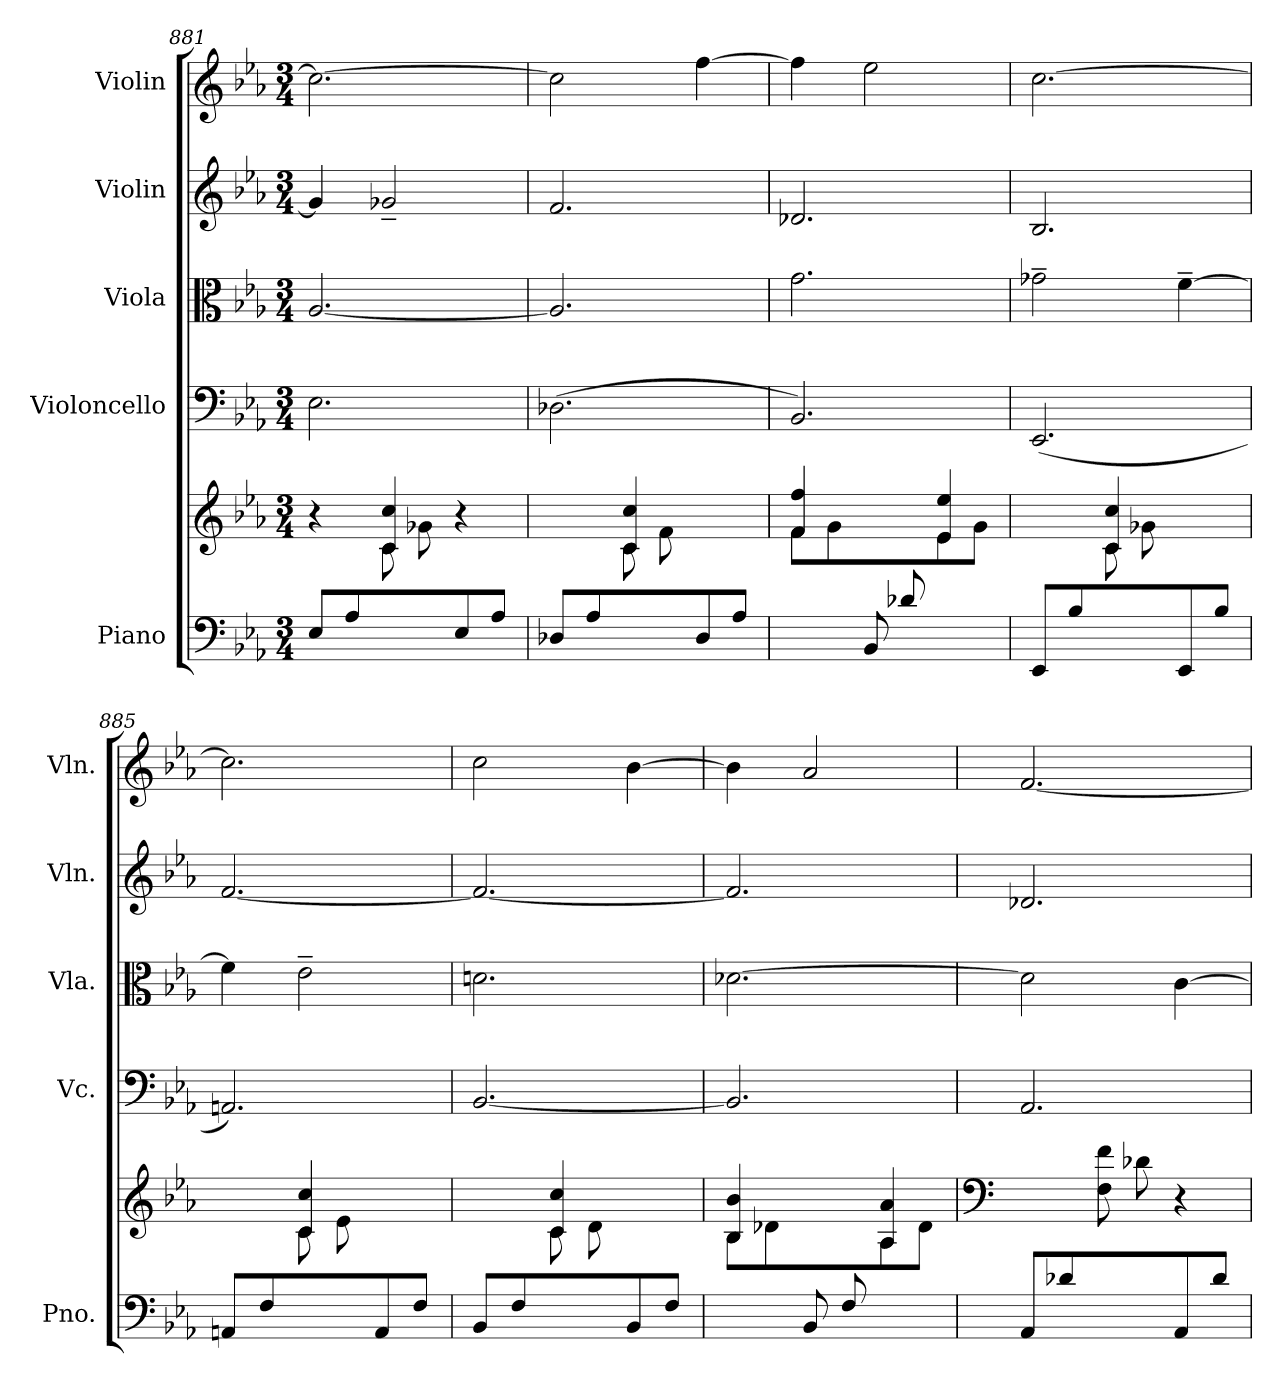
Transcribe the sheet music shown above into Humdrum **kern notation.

**kern	**kern	**kern	**kern	**kern	**kern
*part5	*part5	*part4	*part3	*part2	*part1
*staff6	*staff5	*staff4	*staff3	*staff2	*staff1
*I"Piano	*	*I"Violoncello	*I"Viola	*I"Violin	*I"Violin
*I'Pno.	*	*I'Vc.	*I'Vla.	*I'Vln.	*I'Vln.
*clefF4	*clefG2	*clefF4	*clefC3	*clefG2	*clefG2
*k[b-e-a-]	*k[b-e-a-]	*k[b-e-a-]	*k[b-e-a-]	*k[b-e-a-]	*k[b-e-a-]
*M3/4	*M3/4	*M3/4	*M3/4	*M3/4	*M3/4
=881	=881	=881	=881	=881	=881
*	*^	*	*	*	*
8E-/L	4r	4ryy	2.E-\	[2.A-/	4g/]	2.cc\_
8A-/	.	.	.	.	.	.
4ryy	4c/ 4cc/	8c\	.	.	2g-X~/	.
.	.	8g-X\	.	.	.	.
8E-/	4r	4ryy	.	.	.	.
8A-/J	.	.	.	.	.	.
!!LO:PB:g=z
=882	=882	=882	=882	=882	=882	=882
8D-X/L	4ryy	4ryy	(2.D-X\	2.A-/]	2.f/	2cc\]
8A-/	.	.	.	.	.	.
4ryy	4c/ 4cc/	8c\	.	.	.	.
.	.	8f\	.	.	.	.
8D-/	4ryy	4ryy	.	.	.	[4ff\
8A-/J	.	.	.	.	.	.
=883	=883	=883	=883	=883	=883	=883
4ryy	4f/ 4ff/	8f\L	2.BB-/)	2.g\	2.d-X/	4ff\]
.	.	8g\	.	.	.	.
8BB-/	4ryy	4ryy	.	.	.	2ee-\
8d-X/	.	.	.	.	.	.
4ryy	4e-/ 4ee-/	8e-\	.	.	.	.
.	.	8g\J	.	.	.	.
=884	=884	=884	=884	=884	=884	=884
8EE-/L	4ryy	4ryy	(2.EE-/	2g-X~\	2.B-/	[2.cc\
8B-/	.	.	.	.	.	.
4ryy	4c/ 4cc/	8c\	.	.	.	.
.	.	8g-X\	.	.	.	.
8EE-/	4ryy	4ryy	.	[4f~\	.	.
8B-/J	.	.	.	.	.	.
=885	=885	=885	=885	=885	=885	=885
8AAn/L	4ryy	4ryy	2.AAn/)	4f\]	[2.f/	2.cc\]
8F/	.	.	.	.	.	.
4ryy	4c/ 4cc/	8c\	.	2e-~\	.	.
.	.	8e-\	.	.	.	.
8AA/	4ryy	4ryy	.	.	.	.
8F/J	.	.	.	.	.	.
=886	=886	=886	=886	=886	=886	=886
8BB-/L	4ryy	4ryy	[2.BB-/	2.dn\	2.f/_	2cc\
8F/	.	.	.	.	.	.
4ryy	4c/ 4cc/	8c\	.	.	.	.
.	.	8d\	.	.	.	.
8BB-/	4ryy	4ryy	.	.	.	[4b-\
8F/J	.	.	.	.	.	.
!!LO:LB:g=z
=887	=887	=887	=887	=887	=887	=887
4ryy	4B-/ 4b-/	8B-\L	2.BB-/]	[2.d-X\	2.f/]	4b-\]
.	.	8d-X\	.	.	.	.
8BB-/	4ryy	4ryy	.	.	.	2a-/
8F/	.	.	.	.	.	.
4ryy	4A-/ 4a-/	8A-\	.	.	.	.
.	.	8d-\J	.	.	.	.
=888	=888	=888	=888	=888	=888	=888
*	*clefF4	*	*	*	*	*
8AA-/L	4ryy	4ryy	2.AA-/	2d-\]	2.d-X/	[2.f/
8d-X/	.	.	.	.	.	.
4ryy	4F\ 4f\	8F\	.	.	.	.
.	.	8d-X\	.	.	.	.
8AA-/	4r	4ryy	.	[4c\	.	.
8d-/J	.	.	.	.	.	.
*	*v	*v	*	*	*	*
=	=	=	=	=	=
*-	*-	*-	*-	*-	*-
